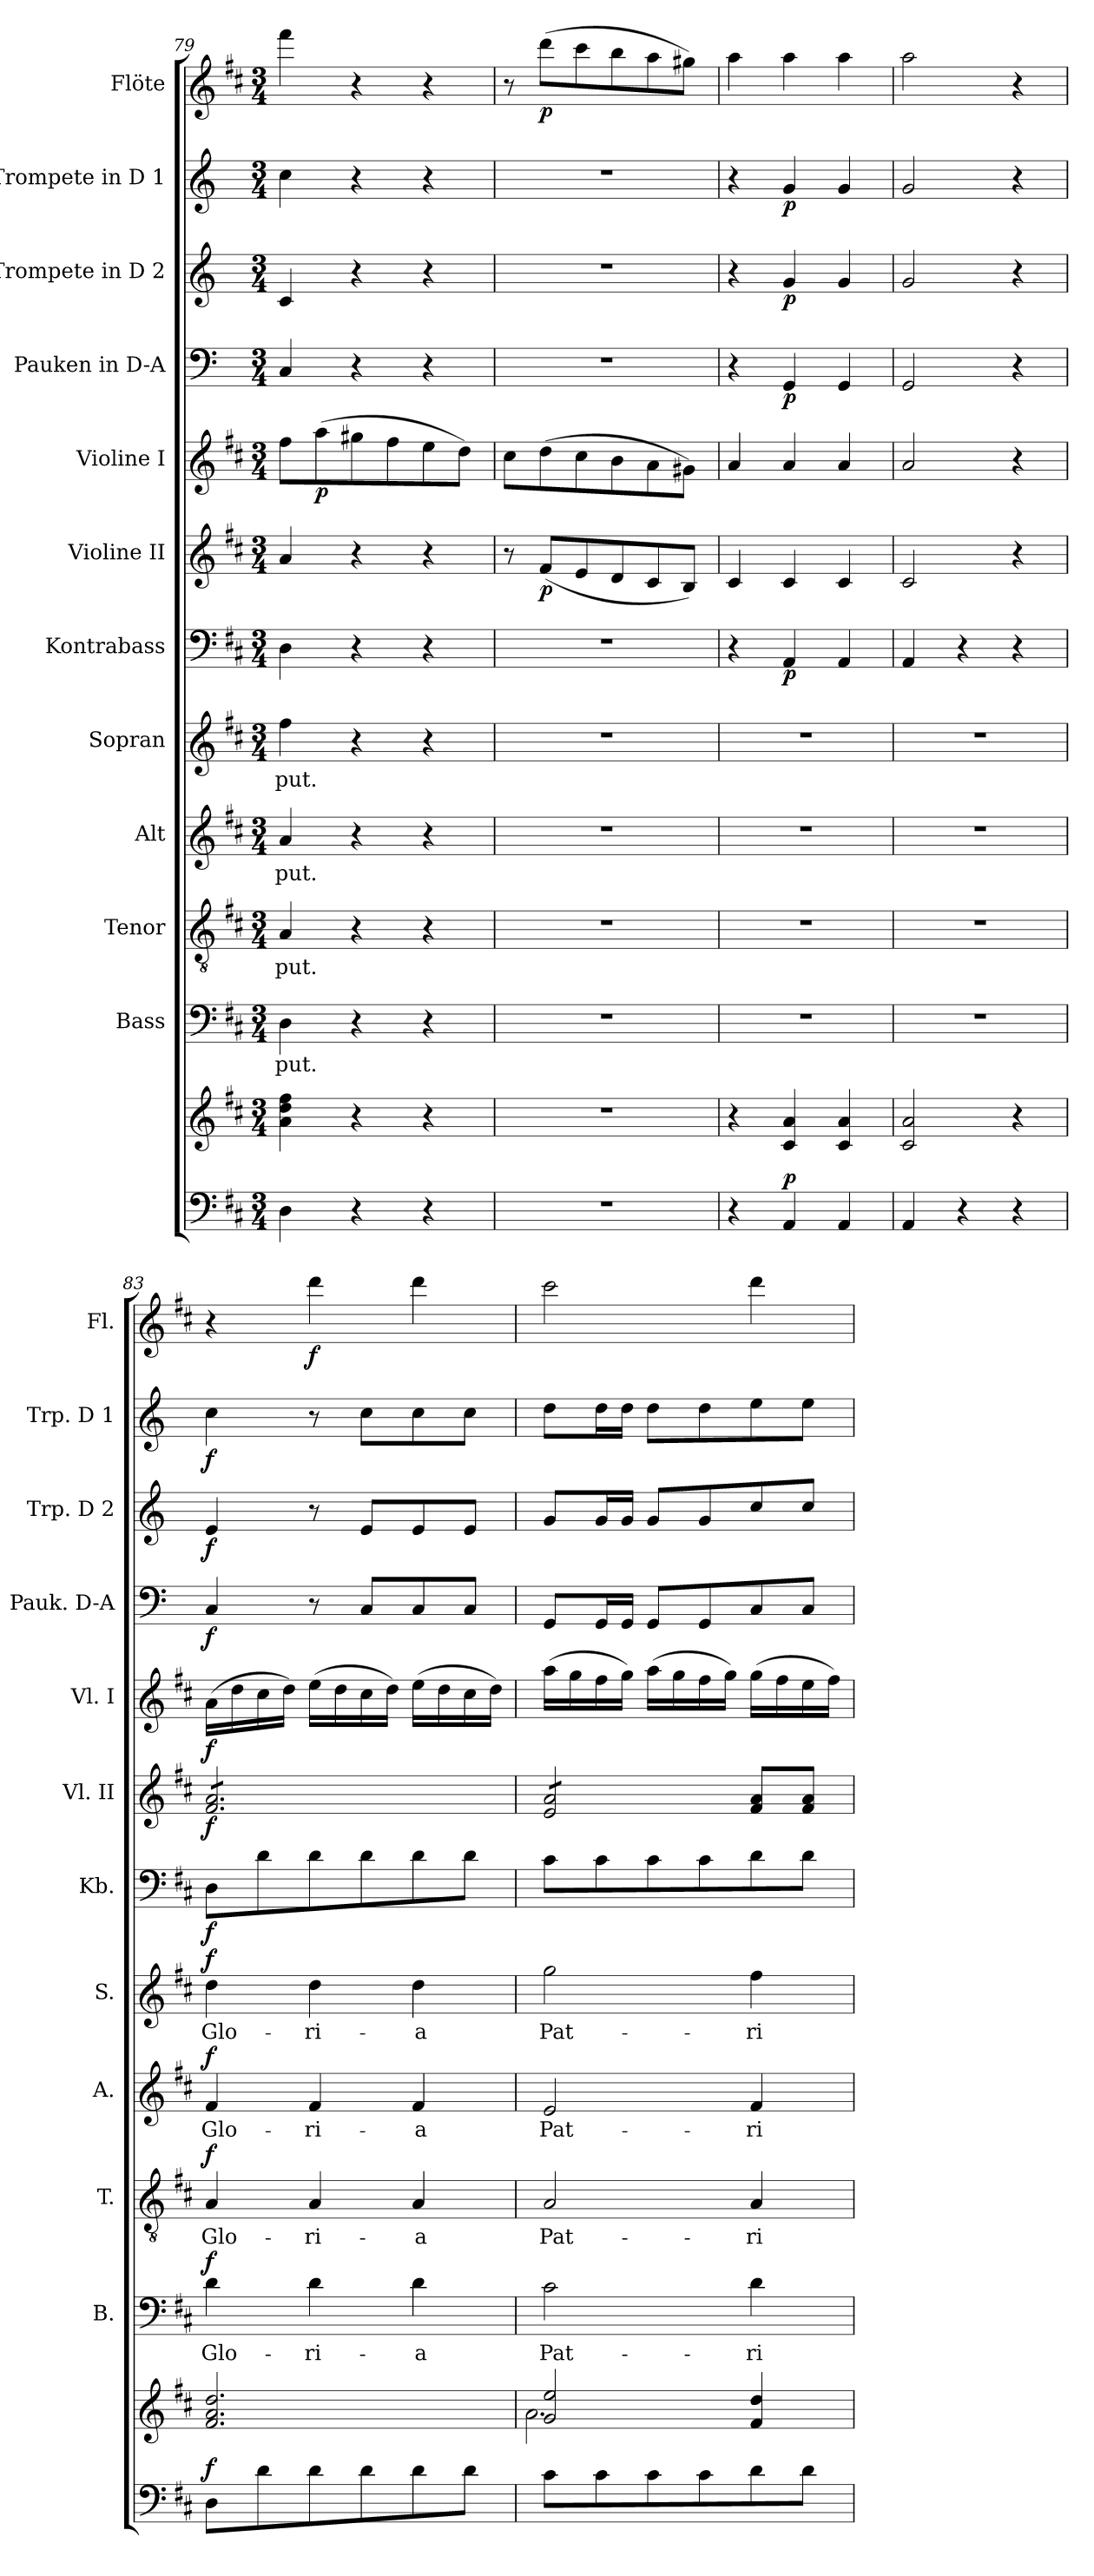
**kern	**kern	**dynam	**kern	**text	**dynam	**kern	**text	**dynam	**kern	**text	**dynam	**kern	**text	**dynam	**kern	**dynam	**kern	**dynam	**kern	**dynam	**kern	**dynam	**kern	**dynam	**kern	**dynam	**kern	**dynam
*part12	*part12	*part12	*part11	*part11	*part11	*part10	*part10	*part10	*part9	*part9	*part9	*part8	*part8	*part8	*part7	*part7	*part6	*part6	*part5	*part5	*part4	*part4	*part3	*part3	*part2	*part2	*part1	*part1
*staff13	*staff12	*staff12/13	*staff11	*staff11	*staff11	*staff10	*staff10	*staff10	*staff9	*staff9	*staff9	*staff8	*staff8	*staff8	*staff7	*staff7	*staff6	*staff6	*staff5	*staff5	*staff4	*staff4	*staff3	*staff3	*staff2	*staff2	*staff1	*staff1
*	*	*	*I"Bass	*	*	*I"Tenor	*	*	*I"Alt	*	*	*I"Sopran	*	*	*I"Kontrabass	*	*I"Violine II	*	*I"Violine I	*	*I"Pauken in D-A	*	*I"Trompete in D 2	*	*I"Trompete in D 1	*	*I"Flöte	*
*	*	*	*I'B.	*	*	*I'T.	*	*	*I'A.	*	*	*I'S.	*	*	*I'Kb.	*	*I'Vl. II	*	*I'Vl. I	*	*I'Pauk. D-A	*	*I'Trp. D 2	*	*I'Trp. D 1	*	*I'Fl.	*
!!LO:PB:g=z
*clefF4	*clefG2	*	*clefF4	*	*	*clefGv2	*	*	*clefG2	*	*	*clefG2	*	*	*clefF4	*	*clefG2	*	*clefG2	*	*clefF4	*	*clefG2	*	*clefG2	*	*clefG2	*
*	*	*	*	*	*	*	*	*	*	*	*	*	*	*	*ITrd7c12	*	*	*	*	*	*ITrd-1c-2	*	*ITrd-1c-2	*	*ITrd-1c-2	*	*	*
*k[f#c#]	*k[f#c#]	*	*k[f#c#]	*	*	*k[f#c#]	*	*	*k[f#c#]	*	*	*k[f#c#]	*	*	*k[f#c#]	*	*k[f#c#]	*	*k[f#c#]	*	*k[f#c#]	*	*k[f#c#]	*	*k[f#c#]	*	*k[f#c#]	*
*D:	*D:	*	*D:	*	*	*D:	*	*	*D:	*	*	*D:	*	*	*D:	*	*D:	*	*D:	*	*D:	*	*D:	*	*D:	*	*D:	*
*M3/4	*M3/4	*	*M3/4	*	*	*M3/4	*	*	*M3/4	*	*	*M3/4	*	*	*M3/4	*	*M3/4	*	*M3/4	*	*M3/4	*	*M3/4	*	*M3/4	*	*M3/4	*
=79	=79	=79	=79	=79	=79	=79	=79	=79	=79	=79	=79	=79	=79	=79	=79	=79	=79	=79	=79	=79	=79	=79	=79	=79	=79	=79	=79	=79
!	!	!	!	!LO:LY:b	!	!	!LO:LY:b	!	!	!LO:LY:b	!	!	!LO:LY:b	!	!	!	!	!	!	!	!	!	!	!	!	!	!	!
4D\	4a\ 4dd\ 4ff#\	.	4D\	-put.	.	4A/	-put.	.	4a/	-put.	.	4ff#\	-put.	.	4DD\	.	4a/	.	8ff#\L	.	4D/	.	4d/	.	4dd\	.	4fff#\	.
!	!	!	!	!	!	!	!	!	!	!	!	!	!	!	!	!	!	!	!	!LO:DY:b	!	!	!	!	!	!	!	!
.	.	.	.	.	.	.	.	.	.	.	.	.	.	.	.	.	.	.	(>8aa\	p	.	.	.	.	.	.	.	.
4r	4r	.	4r	.	.	4r	.	.	4r	.	.	4r	.	.	4r	.	4r	.	8gg#X\	.	4r	.	4r	.	4r	.	4r	.
.	.	.	.	.	.	.	.	.	.	.	.	.	.	.	.	.	.	.	8ff#\	.	.	.	.	.	.	.	.	.
4r	4r	.	4r	.	.	4r	.	.	4r	.	.	4r	.	.	4r	.	4r	.	8ee\	.	4r	.	4r	.	4r	.	4r	.
.	.	.	.	.	.	.	.	.	.	.	.	.	.	.	.	.	.	.	8dd\J)	.	.	.	.	.	.	.	.	.
=80	=80	=80	=80	=80	=80	=80	=80	=80	=80	=80	=80	=80	=80	=80	=80	=80	=80	=80	=80	=80	=80	=80	=80	=80	=80	=80	=80	=80
2.r	2.r	.	2.r	.	.	2.r	.	.	2.r	.	.	2.r	.	.	2.r	.	8r	.	8cc#\L	.	2.r	.	2.r	.	2.r	.	8r	.
!	!	!	!	!	!	!	!	!	!	!	!	!	!	!	!	!	!	!LO:DY:b	!	!	!	!	!	!	!	!	!	!LO:DY:b
.	.	.	.	.	.	.	.	.	.	.	.	.	.	.	.	.	(<8f#/L	p	(>8dd\	.	.	.	.	.	.	.	(>8ddd\L	p
.	.	.	.	.	.	.	.	.	.	.	.	.	.	.	.	.	8e/	.	8cc#\	.	.	.	.	.	.	.	8ccc#\	.
.	.	.	.	.	.	.	.	.	.	.	.	.	.	.	.	.	8d/	.	8b\	.	.	.	.	.	.	.	8bb\	.
.	.	.	.	.	.	.	.	.	.	.	.	.	.	.	.	.	8c#/	.	8a\	.	.	.	.	.	.	.	8aa\	.
.	.	.	.	.	.	.	.	.	.	.	.	.	.	.	.	.	8B/J)	.	8g#X\J)	.	.	.	.	.	.	.	8gg#X\J)	.
=81	=81	=81	=81	=81	=81	=81	=81	=81	=81	=81	=81	=81	=81	=81	=81	=81	=81	=81	=81	=81	=81	=81	=81	=81	=81	=81	=81	=81
4r	4r	.	2.r	.	.	2.r	.	.	2.r	.	.	2.r	.	.	4r	.	4c#/	.	4a/	.	4r	.	4r	.	4r	.	4aa\	.
!	!	!LO:DY:a=2	!	!	!	!	!	!	!	!	!	!	!	!	!	!LO:DY:b	!	!	!	!	!	!LO:DY:b	!	!LO:DY:b	!	!LO:DY:b	!	!
4AA/	4c#/ 4a/	p	.	.	.	.	.	.	.	.	.	.	.	.	4AAA/	p	4c#/	.	4a/	.	4AA/	p	4a/	p	4a/	p	4aa\	.
4AA/	4c#/ 4a/	.	.	.	.	.	.	.	.	.	.	.	.	.	4AAA/	.	4c#/	.	4a/	.	4AA/	.	4a/	.	4a/	.	4aa\	.
=82	=82	=82	=82	=82	=82	=82	=82	=82	=82	=82	=82	=82	=82	=82	=82	=82	=82	=82	=82	=82	=82	=82	=82	=82	=82	=82	=82	=82
4AA/	2c#/ 2a/	.	2.r	.	.	2.r	.	.	2.r	.	.	2.r	.	.	4AAA/	.	2c#/	.	2a/	.	2AA/	.	2a/	.	2a/	.	2aa\	.
4r	.	.	.	.	.	.	.	.	.	.	.	.	.	.	4r	.	.	.	.	.	.	.	.	.	.	.	.	.
4r	4r	.	.	.	.	.	.	.	.	.	.	.	.	.	4r	.	4r	.	4r	.	4r	.	4r	.	4r	.	4r	.
=83	=83	=83	=83	=83	=83	=83	=83	=83	=83	=83	=83	=83	=83	=83	=83	=83	=83	=83	=83	=83	=83	=83	=83	=83	=83	=83	=83	=83
!	!	!LO:DY:a=2	!	!LO:LY:b	!LO:DY:a	!	!LO:LY:b	!LO:DY:a	!	!LO:LY:b	!LO:DY:a	!	!LO:LY:b	!LO:DY:a	!	!LO:DY:b	!	!LO:DY:b	!	!LO:DY:b	!	!LO:DY:b	!	!LO:DY:b	!	!LO:DY:b	!	!
*	*	*	*	*	*	*	*	*	*	*	*	*	*	*	*	*	*tremolo	*	*	*	*	*	*	*	*	*	*	*
8D\L	2.f#/ 2.a/ 2.dd/	f	4d\	Glo-	f	4A/	Glo-	f	4f#/	Glo-	f	4dd\	Glo-	f	8DD\L	f	8f#/ 8a/L	f	(>16a\LL	f	4D/	f	4f#/	f	4dd\	f	4r	.
.	.	.	.	.	.	.	.	.	.	.	.	.	.	.	.	.	.	.	16dd\	.	.	.	.	.	.	.	.	.
8d\	.	.	.	.	.	.	.	.	.	.	.	.	.	.	8D\	.	8f#/ 8a/	.	16cc#\	.	.	.	.	.	.	.	.	.
.	.	.	.	.	.	.	.	.	.	.	.	.	.	.	.	.	.	.	16dd\JJ)	.	.	.	.	.	.	.	.	.
!	!	!	!	!LO:LY:b	!	!	!LO:LY:b	!	!	!LO:LY:b	!	!	!LO:LY:b	!	!	!	!	!	!	!	!	!	!	!	!	!	!	!LO:DY:b
8d\	.	.	4d\	-ri-	.	4A/	-ri-	.	4f#/	-ri-	.	4dd\	-ri-	.	8D\	.	8f#/ 8a/	.	(>16ee\LL	.	8r	.	8r	.	8r	.	4ddd\	f
.	.	.	.	.	.	.	.	.	.	.	.	.	.	.	.	.	.	.	16dd\	.	.	.	.	.	.	.	.	.
8d\	.	.	.	.	.	.	.	.	.	.	.	.	.	.	8D\	.	8f#/ 8a/	.	16cc#\	.	8D/L	.	8f#/L	.	8dd\L	.	.	.
.	.	.	.	.	.	.	.	.	.	.	.	.	.	.	.	.	.	.	16dd\JJ)	.	.	.	.	.	.	.	.	.
!	!	!	!	!LO:LY:b	!	!	!LO:LY:b	!	!	!LO:LY:b	!	!	!LO:LY:b	!	!	!	!	!	!	!	!	!	!	!	!	!	!	!
8d\	.	.	4d\	-a	.	4A/	-a	.	4f#/	-a	.	4dd\	-a	.	8D\	.	8f#/ 8a/	.	(>16ee\LL	.	8D/	.	8f#/	.	8dd\	.	4ddd\	.
.	.	.	.	.	.	.	.	.	.	.	.	.	.	.	.	.	.	.	16dd\	.	.	.	.	.	.	.	.	.
8d\J	.	.	.	.	.	.	.	.	.	.	.	.	.	.	8D\J	.	8f#/ 8a/J	.	16cc#\	.	8D/J	.	8f#/J	.	8dd\J	.	.	.
.	.	.	.	.	.	.	.	.	.	.	.	.	.	.	.	.	.	.	16dd\JJ)	.	.	.	.	.	.	.	.	.
!!LO:PB:g=z
=84	=84	=84	=84	=84	=84	=84	=84	=84	=84	=84	=84	=84	=84	=84	=84	=84	=84	=84	=84	=84	=84	=84	=84	=84	=84	=84	=84	=84
*	*^	*	*	*	*	*	*	*	*	*	*	*	*	*	*	*	*	*	*	*	*	*	*	*	*	*	*	*
!	!	!	!	!	!LO:LY:b	!	!	!LO:LY:b	!	!	!LO:LY:b	!	!	!LO:LY:b	!	!	!	!	!	!	!	!	!	!	!	!	!	!	!
8c#\L	2g/ 2ee/	2.a\	.	2c#\	Pat-	.	2A/	Pat-	.	2e/	Pat-	.	2gg\	Pat-	.	8C#\L	.	8e/ 8a/L	.	(>16aa\LL	.	8AA/L	.	8a/L	.	8ee\L	.	2ccc#\	.
.	.	.	.	.	.	.	.	.	.	.	.	.	.	.	.	.	.	.	.	16gg\	.	.	.	.	.	.	.	.	.
8c#\	.	.	.	.	.	.	.	.	.	.	.	.	.	.	.	8C#\	.	8e/ 8a/	.	16ff#\	.	16AA/L	.	16a/L	.	16ee\L	.	.	.
.	.	.	.	.	.	.	.	.	.	.	.	.	.	.	.	.	.	.	.	16gg\JJ)	.	16AA/JJ	.	16a/JJ	.	16ee\JJ	.	.	.
8c#\	.	.	.	.	.	.	.	.	.	.	.	.	.	.	.	8C#\	.	8e/ 8a/	.	(>16aa\LL	.	8AA/L	.	8a/L	.	8ee\L	.	.	.
.	.	.	.	.	.	.	.	.	.	.	.	.	.	.	.	.	.	.	.	16gg\	.	.	.	.	.	.	.	.	.
8c#\	.	.	.	.	.	.	.	.	.	.	.	.	.	.	.	8C#\	.	8e/ 8a/J	.	16ff#\	.	8AA/	.	8a/	.	8ee\	.	.	.
*	*	*	*	*	*	*	*	*	*	*	*	*	*	*	*	*	*	*Xtremolo	*	*	*	*	*	*	*	*	*	*	*
.	.	.	.	.	.	.	.	.	.	.	.	.	.	.	.	.	.	.	.	16gg\JJ)	.	.	.	.	.	.	.	.	.
!	!	!	!	!	!LO:LY:b	!	!	!LO:LY:b	!	!	!LO:LY:b	!	!	!LO:LY:b	!	!	!	!	!	!	!	!	!	!	!	!	!	!	!
8d\	4f#/ 4dd/	.	.	4d\	-ri	.	4A/	-ri	.	4f#/	-ri	.	4ff#\	-ri	.	8D\	.	8f#/ 8a/L	.	(>16gg\LL	.	8D/	.	8dd/	.	8ff#\	.	4ddd\	.
.	.	.	.	.	.	.	.	.	.	.	.	.	.	.	.	.	.	.	.	16ff#\	.	.	.	.	.	.	.	.	.
8d\J	.	.	.	.	.	.	.	.	.	.	.	.	.	.	.	8D\J	.	8f#/ 8a/J	.	16ee\	.	8D/J	.	8dd/J	.	8ff#\J	.	.	.
.	.	.	.	.	.	.	.	.	.	.	.	.	.	.	.	.	.	.	.	16ff#\JJ)	.	.	.	.	.	.	.	.	.
*	*v	*v	*	*	*	*	*	*	*	*	*	*	*	*	*	*	*	*	*	*	*	*	*	*	*	*	*	*	*
=	=	=	=	=	=	=	=	=	=	=	=	=	=	=	=	=	=	=	=	=	=	=	=	=	=	=	=	=
*-	*-	*-	*-	*-	*-	*-	*-	*-	*-	*-	*-	*-	*-	*-	*-	*-	*-	*-	*-	*-	*-	*-	*-	*-	*-	*-	*-	*-
